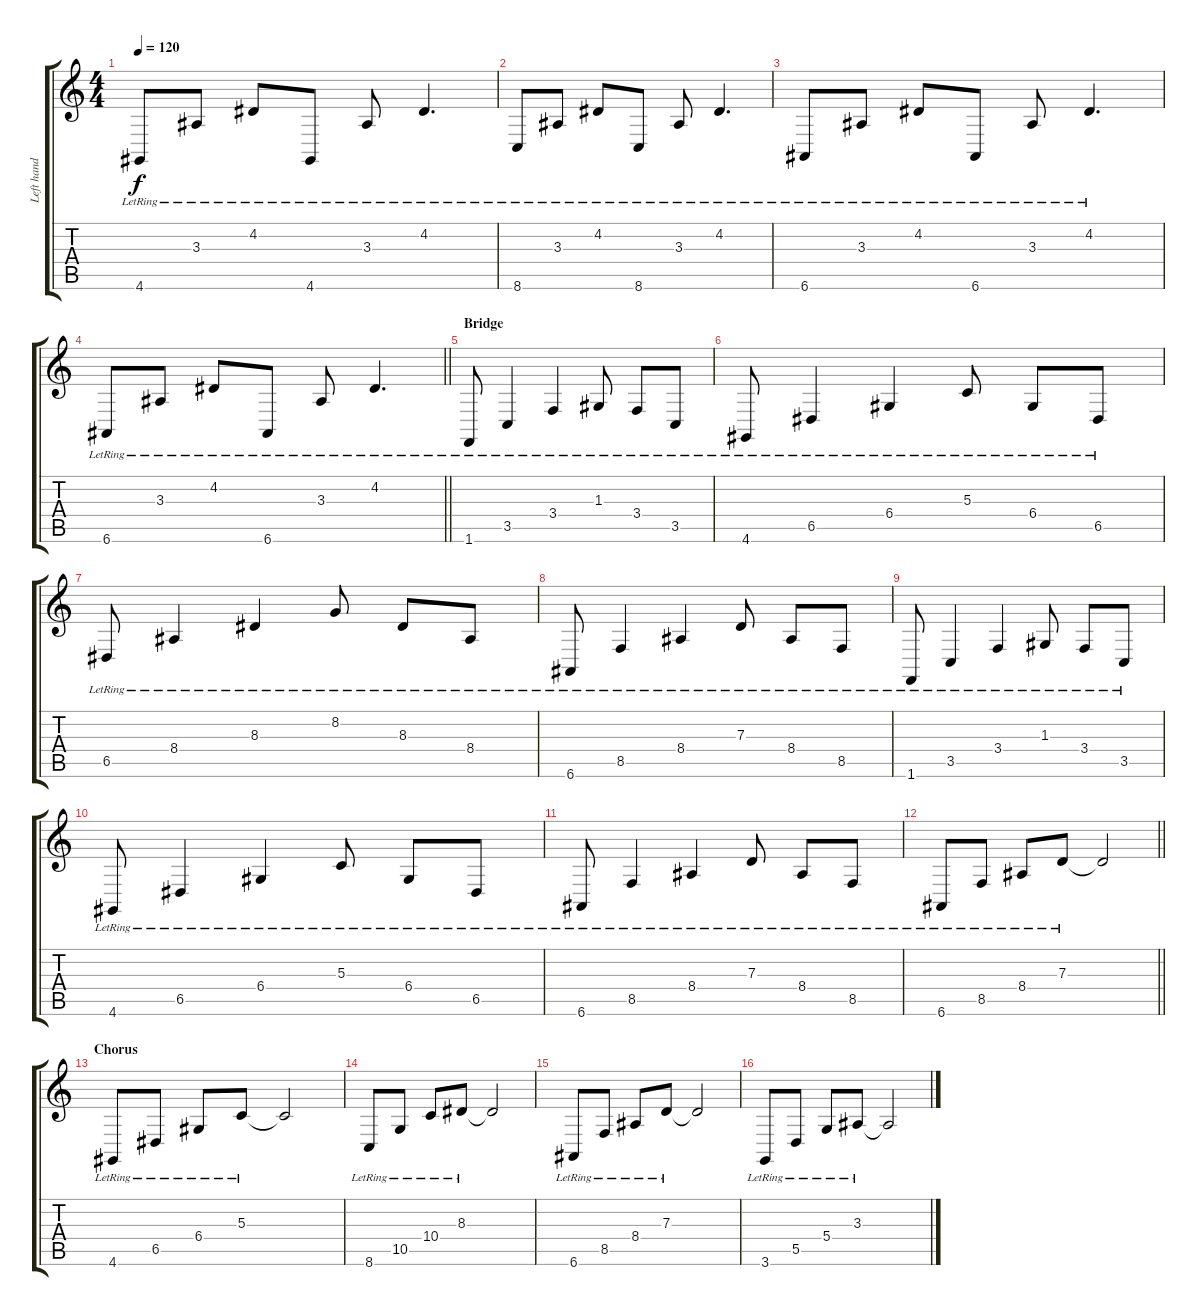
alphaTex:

\track ("Left hand" "Left hand") {instrument acousticgrandpiano}
\staff {score tabs}
\tuning (E4 B3 G3 D3 A2 E2) {hide}
\ts (4 4)
\tempo 120
\clef g2
\ks c
4.6{lr}.8{dy f} 3.3{lr}.8 4.2{lr}.8 4.6{lr}.8 3.3{lr}.8 4.2{lr}.4{d} |
8.6{lr}.8 3.3{lr}.8 4.2{lr}.8 8.6{lr}.8 3.3{lr}.8 4.2{lr}.4{d} |
6.6{lr}.8 3.3{lr}.8 4.2{lr}.8 6.6{lr}.8 3.3{lr}.8 4.2{lr}.4{d} |
\barLineRight lightlight
6.6{lr}.8 3.3{lr}.8 4.2{lr}.8 6.6{lr}.8 3.3{lr}.8 4.2{lr}.4{d} |
\section ("" "Bridge")
1.6{lr}.8 3.5{lr}.4 3.4{lr}.4 1.3{lr}.8 3.4{lr}.8 3.5{lr}.8 |
4.6{lr}.8 6.5{lr}.4 6.4{lr}.4 5.3{lr}.8 6.4{lr}.8 6.5{lr}.8 |
6.5{lr}.8 8.4{lr}.4 8.3{lr}.4 8.2{lr}.8 8.3{lr}.8 8.4{lr}.8 |
6.6{lr}.8 8.5{lr}.4 8.4{lr}.4 7.3{lr}.8 8.4{lr}.8 8.5{lr}.8 |
1.6{lr}.8 3.5{lr}.4 3.4{lr}.4 1.3{lr}.8 3.4{lr}.8 3.5{lr}.8 |
4.6{lr}.8 6.5{lr}.4 6.4{lr}.4 5.3{lr}.8 6.4{lr}.8 6.5{lr}.8 |
6.6{lr}.8 8.5{lr}.4 8.4{lr}.4 7.3{lr}.8 8.4{lr}.8 8.5{lr}.8 |
\barLineRight lightlight
6.6{lr}.8 8.5{lr}.8 8.4{lr}.8 7.3{lr}.8 7.3{t}.2 |
\section ("" "Chorus")
4.6{lr}.8 6.5{lr}.8 6.4{lr}.8 5.3{lr}.8 5.3{t}.2 |
8.6{lr}.8 10.5{lr}.8 10.4{lr}.8 8.3{lr}.8 8.3{t}.2 |
6.6{lr}.8 8.5{lr}.8 8.4{lr}.8 7.3{lr}.8 7.3{t}.2 |
3.6{lr}.8 5.5{lr}.8 5.4{lr}.8 3.3{lr}.8 3.3{t}.2
